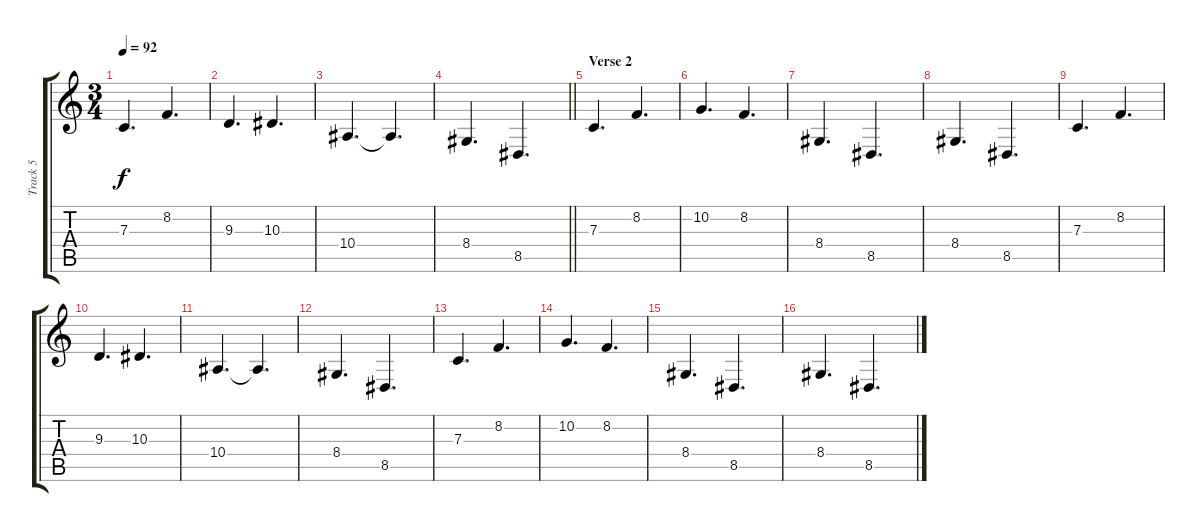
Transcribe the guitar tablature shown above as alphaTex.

\track ("Track 5" "Track 5") {instrument stringensemble2}
\staff {score tabs}
\tuning (D4 A3 F3 C3 G2 C2) {hide}
\ts (3 4)
\tempo 92
\clef g2
\ks c
7.3.4{d dy f} 8.2.4{d} |
9.3.4{d} 10.3.4{d} |
10.4.4{d} 10.4{t}.4{d} |
\barLineRight lightlight
8.4.4{d} 8.5.4{d} |
\section ("" "Verse 2")
7.3.4{d} 8.2.4{d} |
10.2.4{d} 8.2.4{d} |
8.4.4{d} 8.5.4{d} |
8.4.4{d} 8.5.4{d} |
7.3.4{d} 8.2.4{d} |
9.3.4{d} 10.3.4{d} |
10.4.4{d} 10.4{t}.4{d} |
8.4.4{d} 8.5.4{d} |
7.3.4{d} 8.2.4{d} |
10.2.4{d} 8.2.4{d} |
8.4.4{d} 8.5.4{d} |
8.4.4{d} 8.5.4{d}
